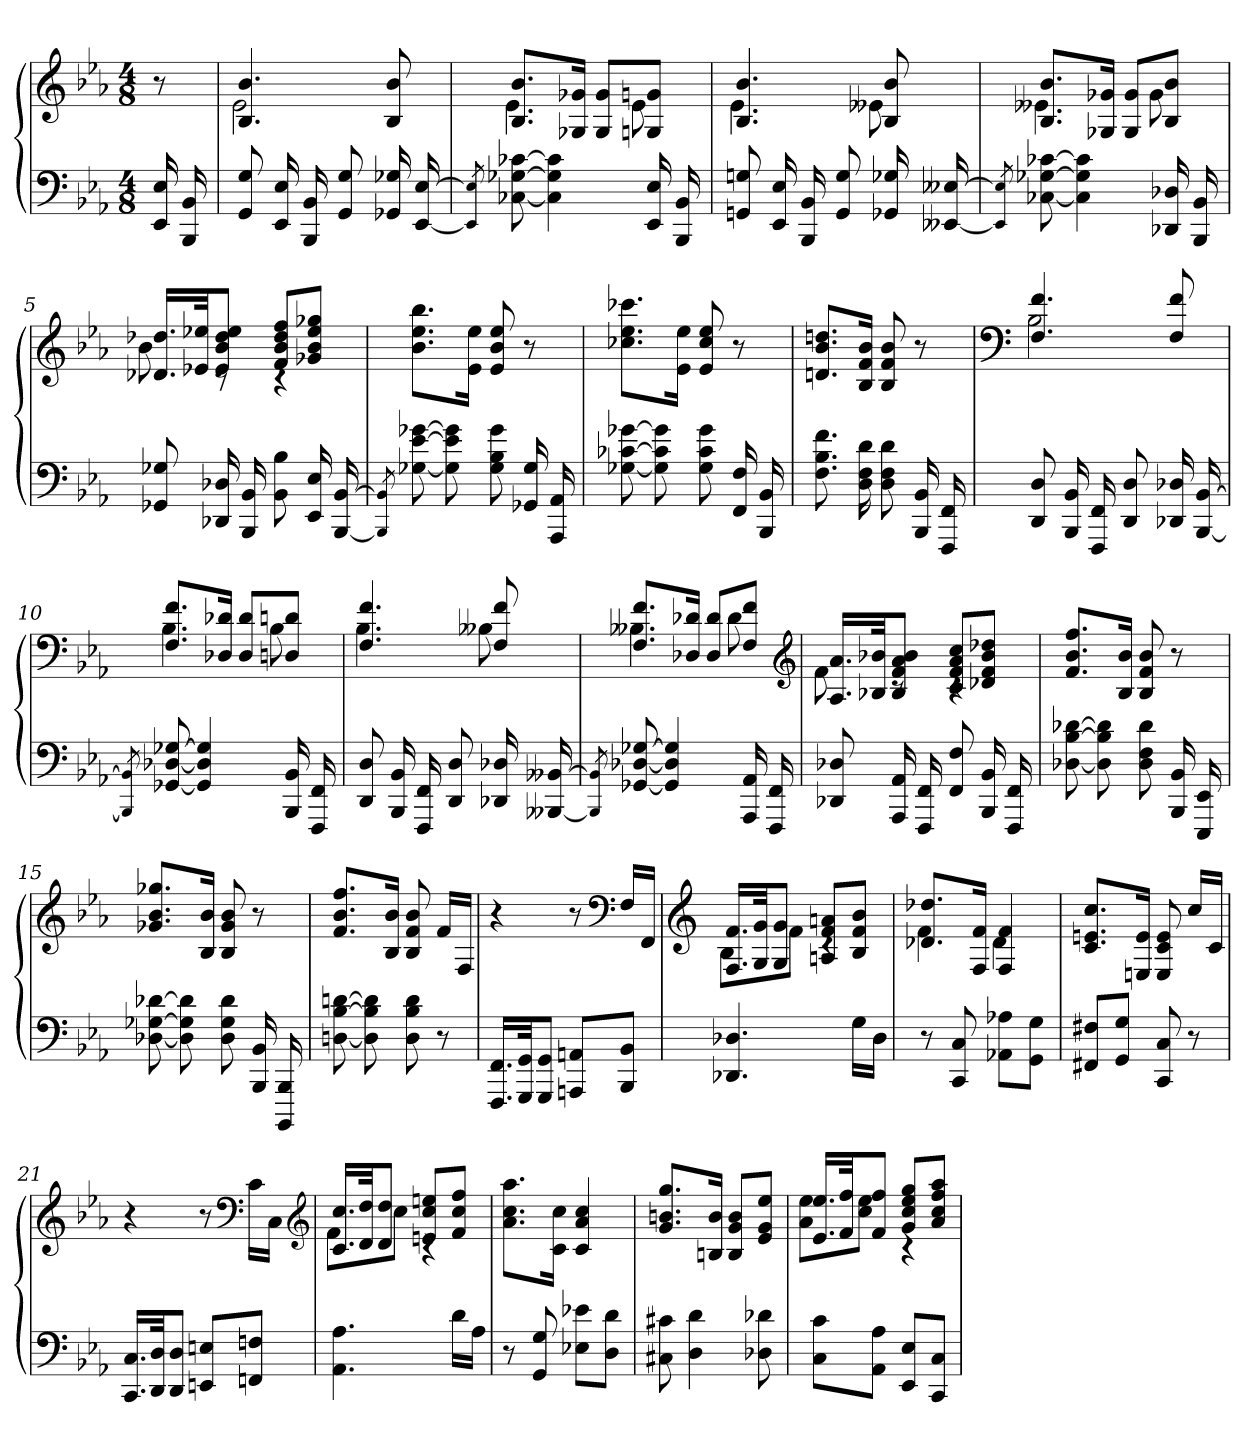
**kern	**kern
*part1	*part1
*staff2	*staff1
*clefF4	*clefG2
*k[b-e-a-]	*k[b-e-a-]
*E-:	*E-:
*M4/8	*M4/8
=	=
16EE- 16E-	8r
16BBB- 16BB-	.
=1	=1
*	*^
8GG 8G	4.B- 4.b-	2e-
16EE- 16E-	.	.
16BBB- 16BB-	.	.
8GG 8G	.	.
16GG-X 16G-X	8B- 8b-	.
[16EE- [16E-	.	.
=2	=2	=2
8qEE-]/ 8qE-]/	.	.
[8C-X [8G-X [8c-X	8.B- 8.b-L	4.e-
4C-] 4G-] 4c-]	.	.
.	16G-X 16g-XJk	.
.	8G- 8g-L	.
16EE- 16E-	8Gn 8gnJ	8e-
16BBB- 16BB-	.	.
=3	=3	=3
8GGn 8Gn	4.B- 4.b-	4.e-
16EE- 16E-	.	.
16BBB- 16BB-	.	.
8GG 8G	.	.
16GG-X 16G-X	8B- 8b-	8e--X
[16EE--X [16E--X	.	.
=4	=4	=4
8qEE--]/ 8qE--]/	.	.
[8C-X [8G-X [8c-X	8.B- 8.b-L	4.e--X
4C-] 4G-] 4c-]	.	.
.	16G-X 16g-XJk	.
.	8G- 8g-L	.
16DD-X 16D-X	8B- 8b-J	8g-
16BBB- 16BB-	.	.
=5	=5	=5
8GG-X 8G-X	16.d-X 16.dd-XLL	8b-
.	32e-X 32ee-XJK	.
16DD-X 16D-X	8e- 8b- 8dd- 8ee-J	8rc
16BBB- 16BB-	.	.
8BB- 8B-	8f 8b- 8dd- 8ffL	4rc
16EE- 16E-	8g-X 8b- 8ee- 8gg-XJ	.
[16BBB- [16BB-	.	.
*	*v	*v
=6	=6
8qBBB-]/ 8qBB-]/	.
[8G-X [8e- [8g-X	8.b- 8.ee- 8.bb-L
8G-] 8e-] 8g-]	.
.	16e- 16ee-Jk
8G- 8B- 8g-	8e- 8b- 8ee-
16GG-X 16G-	8r
16AAA- 16AA-	.
=7	=7
[8G-X [8c-X [8g-X	8.cc-X 8.ee- 8.ccc-XL
8G-] 8c-] 8g-]	.
.	16e- 16ee-Jk
8G- 8c- 8g-	8e- 8cc- 8ee-
16FF 16F	8r
16BBB- 16BB-	.
=8	=8
8.F 8.B- 8.f	8.dn 8.b- 8.ddnL
16D 16F 16d	16B- 16f 16b-Jk
8D 8F 8d	8B- 8f 8b-
16BBB- 16BB-	8r
16FFF 16FF	.
=9	=9
*	*clefF4
*	*^
8DD 8D	4.F 4.f	2B-
16BBB- 16BB-	.	.
16FFF 16FF	.	.
8DD 8D	.	.
16DD-X 16D-X	8F 8f	.
[16BBB- [16BB-	.	.
=10	=10	=10
8qBBB-]/ 8qBB-]/	.	.
[8GG-X [8D-X [8G-X	8.F 8.fL	4.B-
4GG-] 4D-] 4G-]	.	.
.	16D-X 16d-XJk	.
.	8D- 8d-L	.
16BBB- 16BB-	8Dn 8dnJ	8B-
16FFF 16FF	.	.
=11	=11	=11
8DD 8D	4.F 4.f	4.B-
16BBB- 16BB-	.	.
16FFF 16FF	.	.
8DD 8D	.	.
16DD-X 16D-X	8F 8f	8B--X
[16BBB--X [16BB--X	.	.
=12	=12	=12
8qBBB--]/ 8qBB--]/	.	.
[8GG-X [8D-X [8G-X	8.F 8.fL	4.B--X
4GG-] 4D-] 4G-]	.	.
.	16D-X 16d-XJk	.
.	8D- 8d-L	.
16AAA- 16AA-	8F 8fJ	8d-
16FFF 16FF	.	.
*	*clefG2	*
=13	=13	=13
8DD-X 8D-X	16.A- 16.a-LL	8f
.	32B-X 32b-XJK	.
16AAA- 16AA-	8B- 8f 8a- 8b-J	8rc
16FFF 16FF	.	.
8FF 8F	8c 8f 8a- 8ccL	4rc
16BBB- 16BB-	8d-X 8f 8b- 8dd-XJ	.
16FFF 16FF	.	.
*	*v	*v
=14	=14
[8D-X [8B- [8d-X	8.f 8.b- 8.ffL
8D-] 8B-] 8d-]	.
.	16B- 16b-Jk
8D- 8F 8d-	8B- 8f 8b-
16BBB- 16BB-	8r
16EEE- 16EE-	.
=15	=15
[8D-X [8G-X [8d-X	8.g-X 8.b- 8.gg-XL
8D-] 8G-] 8d-]	.
.	16B- 16b-Jk
8D- 8G- 8d-	8B- 8g- 8b-
16BBB- 16BB-	8r
16BBBB- 16BBB-	.
=16	=16
[8Dn [8B- [8dn	8.f 8.b- 8.ffL
8D] 8B-] 8d]	.
.	16B- 16b-Jk
8D 8B- 8d	8B- 8f 8b-
8r	16fLL
.	16FJJ
=17	=17
16.FFF 16.FFLL	4r
32GGG 32GGJK	.
8GGG 8GGJ	.
8AAAn 8AAnL	8r
*	*clefF4
8BBB- 8BB-J	16FLL
.	16FFJJ
=18	=18
*	*clefG2
*	*^
4.DD-X 4.D-X	16.F 16.fLL	8B-L
.	32G 32gJK	.
.	8G 8gJ	8fJ
.	8An 8f 8anL	4rc
16GLL	8B- 8f 8b-J	.
16D-JJ	.	.
=19	=19	=19
8r	8.d-X 8.dd-XL	4f
8CC 8C	.	.
.	16F 16fJk	.
8AA-X 8A-XL	4F 4f	4d-
8GG 8GJ	.	.
*	*v	*v
=20	=20
8FF#X 8F#XL	8.c 8.en 8.ccL
8GG 8GJ	.
.	16En 16eJk
8CC 8C	8E 8c 8e
8r	16ccLL
.	16cJJ
=21	=21
16.CC 16.CLL	4r
32DD 32DJK	.
8DD 8DJ	.
8EEn 8EnL	8r
*	*clefF4
8FFn 8FnJ	16cLL
.	16CJJ
*	*clefG2
=22	=22
*	*^
4.AA- 4.A-	16.c 16.ccLL	8fL
.	32d 32ddJK	.
.	8d 8ddJ	8ccJ
.	8en 8cc 8eenL	4rc
16dLL	8f 8cc 8ffJ	.
16A-JJ	.	.
*	*v	*v
=23	=23
8r	8.a- 8.cc 8.aa-L
8GG 8G	.
.	16c 16ccJk
8E-X 8e-XL	4c 4a- 4cc
8D 8dJ	.
=24	=24
8C#X 8c#X	8.g 8.bn 8.ggL
4D 4d	.
.	16Bn 16bJk
.	8B 8g 8bL
8D-X 8d-X	8e- 8g 8ee-J
=25	=25
*	*^
8C 8cL	16.e- 16.ee-LL	8a- 8ee-L
.	32f 32ffJK	.
8AA- 8A-J	8f 8ffJ	8cc 8ee-J
8EE- 8E-L	8g 8cc 8ee- 8ggL	4rc
8CC 8CJ	8a- 8cc 8ff 8aa-J	.
*	*v	*v
=	=
*-	*-
